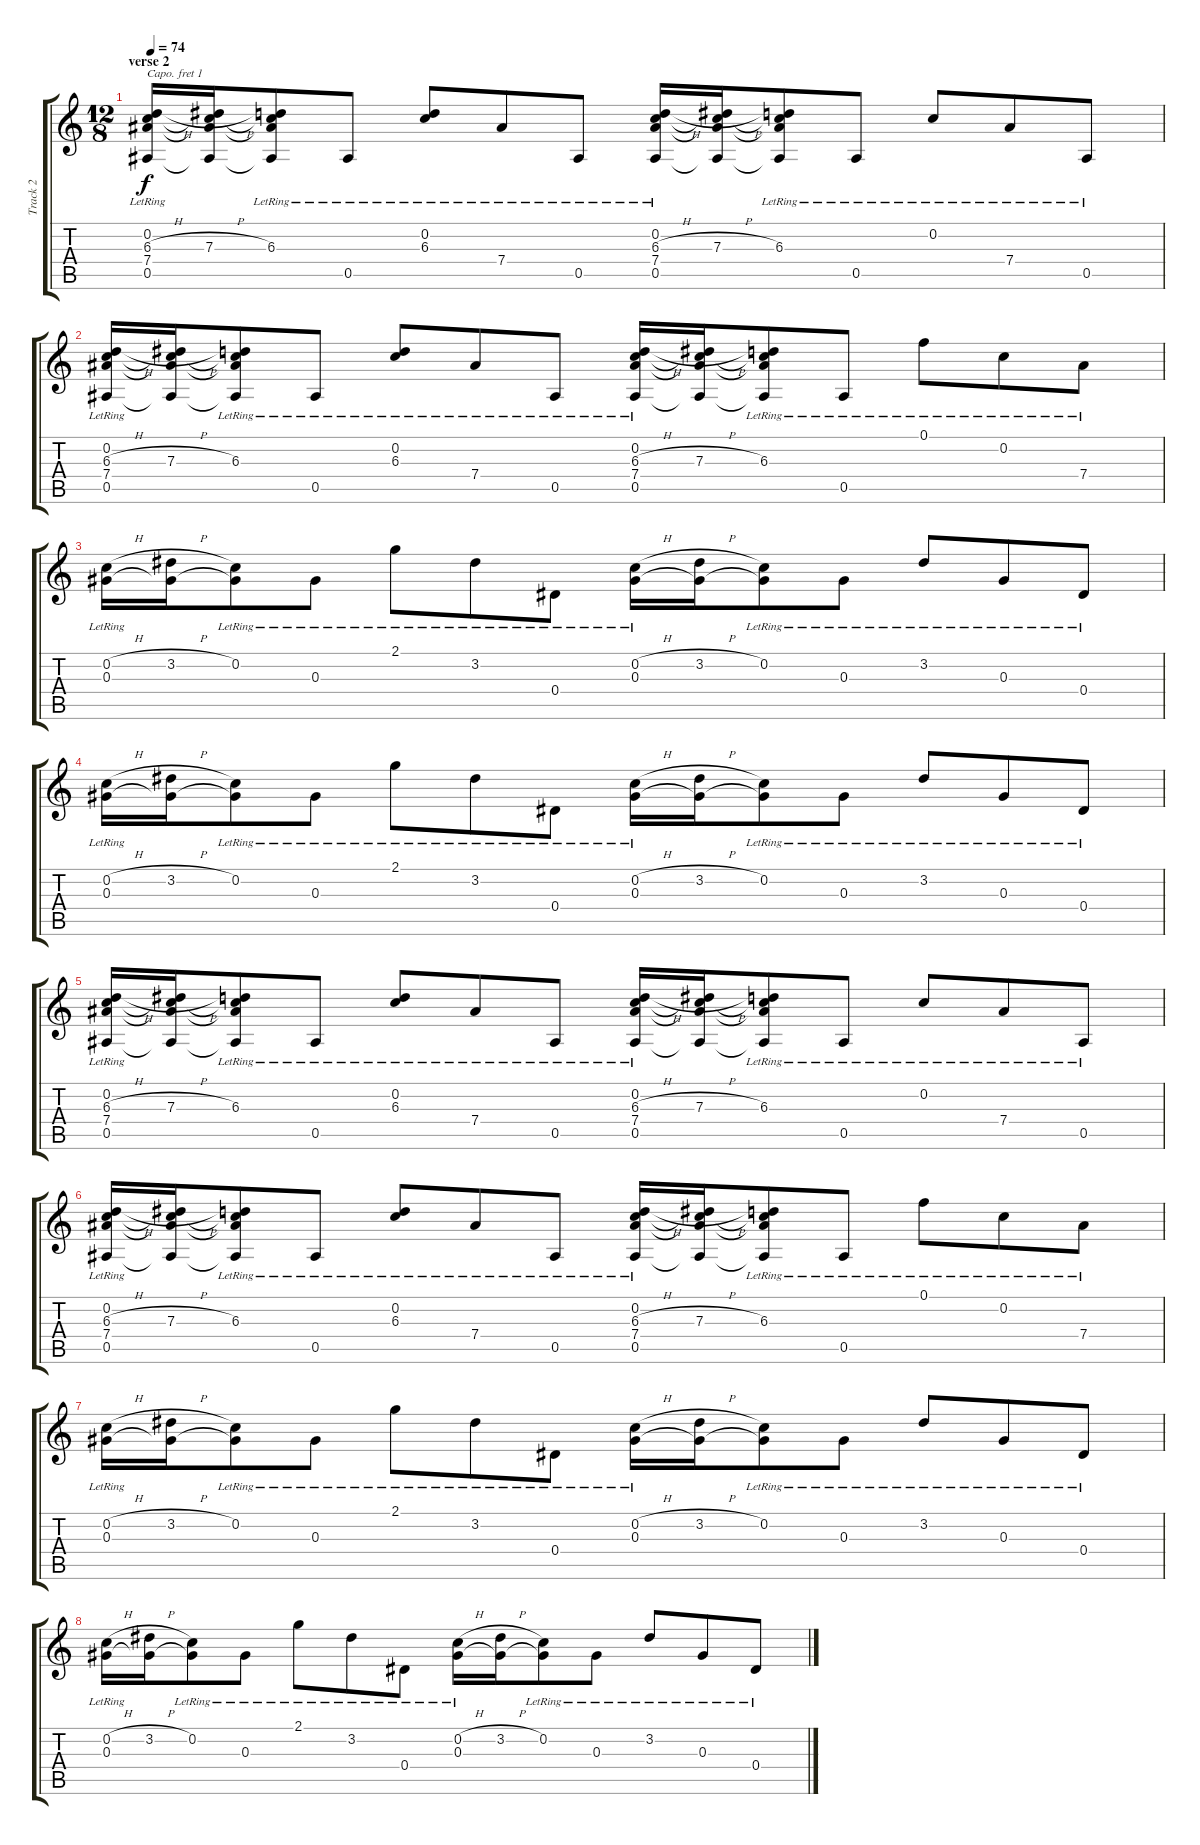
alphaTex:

\track ("Track 2" "Track 2") {instrument electricguitarjazz}
\staff {score tabs}
\capo 1
\tuning (E4 B3 G3 D3 A2 E2) {hide}
\ts (12 8)
\section ("" "verse 2")
\tempo 74
\clef g2
\ks c
(0.2{lr} 6.3{h} 7.4{lr} 0.5{lr}).16{dy f} (0.2{t} 7.3{h} 7.4{t} 0.5{t}).16 (0.2{t} 6.3{lr} 7.4{t} 0.5{t}).8 0.5{lr}.8 (0.2{lr} 6.3{lr}).8 7.4{lr}.8 0.5{lr}.8 (0.2{lr} 6.3{h} 7.4{lr} 0.5{lr}).16 (0.2{t} 7.3{h} 7.4{t} 0.5{t}).16 (0.2{t} 6.3{lr} 7.4{t} 0.5{t}).8 0.5{lr}.8 0.2{lr}.8 7.4{lr}.8 0.5{lr}.8 |
(0.2{lr} 6.3{h} 7.4{lr} 0.5{lr}).16 (0.2{t} 7.3{h} 7.4{t} 0.5{t}).16 (0.2{t} 6.3{lr} 7.4{t} 0.5{t}).8 0.5{lr}.8 (0.2{lr} 6.3{lr}).8 7.4{lr}.8 0.5{lr}.8 (0.2{lr} 6.3{h} 7.4{lr} 0.5{lr}).16 (0.2{t} 7.3{h} 7.4{t} 0.5{t}).16 (0.2{t} 6.3{lr} 7.4{t} 0.5{t}).8 0.5{lr}.8 0.1{lr}.8 0.2{lr}.8 7.4{lr}.8 |
(0.2{h} 0.3{lr}).16 (3.2{h} 0.3{t}).16 (0.2{lr} 0.3{t}).8 0.3{lr}.8 2.1{lr}.8 3.2{lr}.8 0.4{lr}.8 (0.2{h} 0.3{lr}).16 (3.2{h} 0.3{t}).16 (0.2{lr} 0.3{t}).8 0.3{lr}.8 3.2{lr}.8 0.3{lr}.8 0.4{lr}.8 |
(0.2{h} 0.3{lr}).16 (3.2{h} 0.3{t}).16 (0.2{lr} 0.3{t}).8 0.3{lr}.8 2.1{lr}.8 3.2{lr}.8 0.4{lr}.8 (0.2{h} 0.3{lr}).16 (3.2{h} 0.3{t}).16 (0.2{lr} 0.3{t}).8 0.3{lr}.8 3.2{lr}.8 0.3{lr}.8 0.4{lr}.8 |
(0.2{lr} 6.3{h} 7.4{lr} 0.5{lr}).16 (0.2{t} 7.3{h} 7.4{t} 0.5{t}).16 (0.2{t} 6.3{lr} 7.4{t} 0.5{t}).8 0.5{lr}.8 (0.2{lr} 6.3{lr}).8 7.4{lr}.8 0.5{lr}.8 (0.2{lr} 6.3{h} 7.4{lr} 0.5{lr}).16 (0.2{t} 7.3{h} 7.4{t} 0.5{t}).16 (0.2{t} 6.3{lr} 7.4{t} 0.5{t}).8 0.5{lr}.8 0.2{lr}.8 7.4{lr}.8 0.5{lr}.8 |
(0.2{lr} 6.3{h} 7.4{lr} 0.5{lr}).16 (0.2{t} 7.3{h} 7.4{t} 0.5{t}).16 (0.2{t} 6.3{lr} 7.4{t} 0.5{t}).8 0.5{lr}.8 (0.2{lr} 6.3{lr}).8 7.4{lr}.8 0.5{lr}.8 (0.2{lr} 6.3{h} 7.4{lr} 0.5{lr}).16 (0.2{t} 7.3{h} 7.4{t} 0.5{t}).16 (0.2{t} 6.3{lr} 7.4{t} 0.5{t}).8 0.5{lr}.8 0.1{lr}.8 0.2{lr}.8 7.4{lr}.8 |
(0.2{h} 0.3{lr}).16 (3.2{h} 0.3{t}).16 (0.2{lr} 0.3{t}).8 0.3{lr}.8 2.1{lr}.8 3.2{lr}.8 0.4{lr}.8 (0.2{h} 0.3{lr}).16 (3.2{h} 0.3{t}).16 (0.2{lr} 0.3{t}).8 0.3{lr}.8 3.2{lr}.8 0.3{lr}.8 0.4{lr}.8 |
(0.2{h} 0.3{lr}).16 (3.2{h} 0.3{t}).16 (0.2{lr} 0.3{t}).8 0.3{lr}.8 2.1{lr}.8 3.2{lr}.8 0.4{lr}.8 (0.2{h} 0.3{lr}).16 (3.2{h} 0.3{t}).16 (0.2{lr} 0.3{t}).8 0.3{lr}.8 3.2{lr}.8 0.3{lr}.8 0.4{lr}.8
